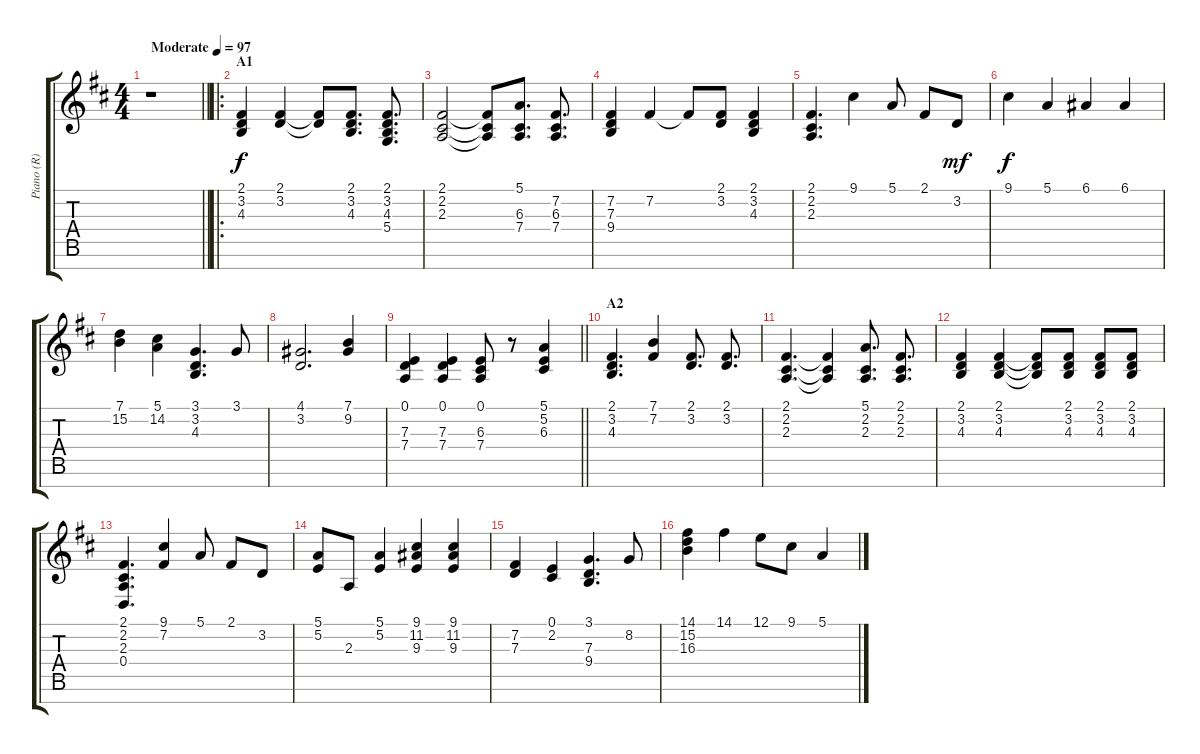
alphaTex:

\track ("Piano (R)" "Piano (R)") {instrument acousticgrandpiano}
\staff {score tabs}
\tuning (E4 B3 G3 D3 A2 E2 B1) {hide}
\ts (4 4)
\tempo (97 "Moderate")
\clef g2
\barLineRight lightlight
\ks d
r.1{dy f instrument acousticgrandpiano} |
\ro
\section ("" "A1")
(2.1 3.2 4.3).4 (2.1 3.2).4 (2.1{t} 3.2{t}).8 (2.1 3.2 4.3).8{d} (2.1 3.2 4.3 5.4).8{d} |
(2.1 2.2 2.3).2 (2.1{t} 2.2{t} 2.3{t}).8 (5.1 6.3 7.4).8{d} (7.2 6.3 7.4).8{d} |
(7.2 7.3 9.4).4 7.2.4 7.2{t}.8 (2.1 3.2).8 (2.1 3.2 4.3).4 |
(2.1 2.2 2.3).4{d} 9.1.4 5.1.8 2.1.8 3.2.8{dy mf} |
9.1.4{dy f} 5.1.4 6.1.4 6.1.4 |
(7.1 15.2).4 (5.1 14.2).4 (3.1 3.2 4.3).4{d} 3.1.8 |
(4.1 3.2).2{d} (7.1 9.2).4 |
\barLineRight lightlight
(0.1 7.3 7.4).4 (0.1 7.3 7.4).4 (0.1 6.3 7.4).8 r.8 (5.1 5.2 6.3).4 |
\section ("" "A2")
(2.1 3.2 4.3).4{d} (7.1 7.2).4 (2.1 3.2).8{d} (2.1 3.2).8{d} |
(2.1 2.2 2.3).4{d} (2.1{t} 2.2{t} 2.3{t}).4 (5.1 2.2 2.3).8{d} (2.1 2.2 2.3).8{d} |
(2.1 3.2 4.3).4 (2.1 3.2 4.3).4 (2.1{t} 3.2{t} 4.3{t}).8 (2.1 3.2 4.3).8 (2.1 3.2 4.3).8 (2.1 3.2 4.3).8 |
(2.1 2.2 2.3 0.4).4{d} (9.1 7.2).4 5.1.8 2.1.8 3.2.8 |
(5.1 5.2).8 2.3.8 (5.1 5.2).4 (9.1 11.2 9.3).4 (9.1 11.2 9.3).4 |
(7.2 7.3).4 (0.1 2.2).4 (3.1 7.3 9.4).4{d} 8.2.8 |
(14.1 15.2 16.3).4 14.1.4 12.1.8 9.1.8 5.1.4
